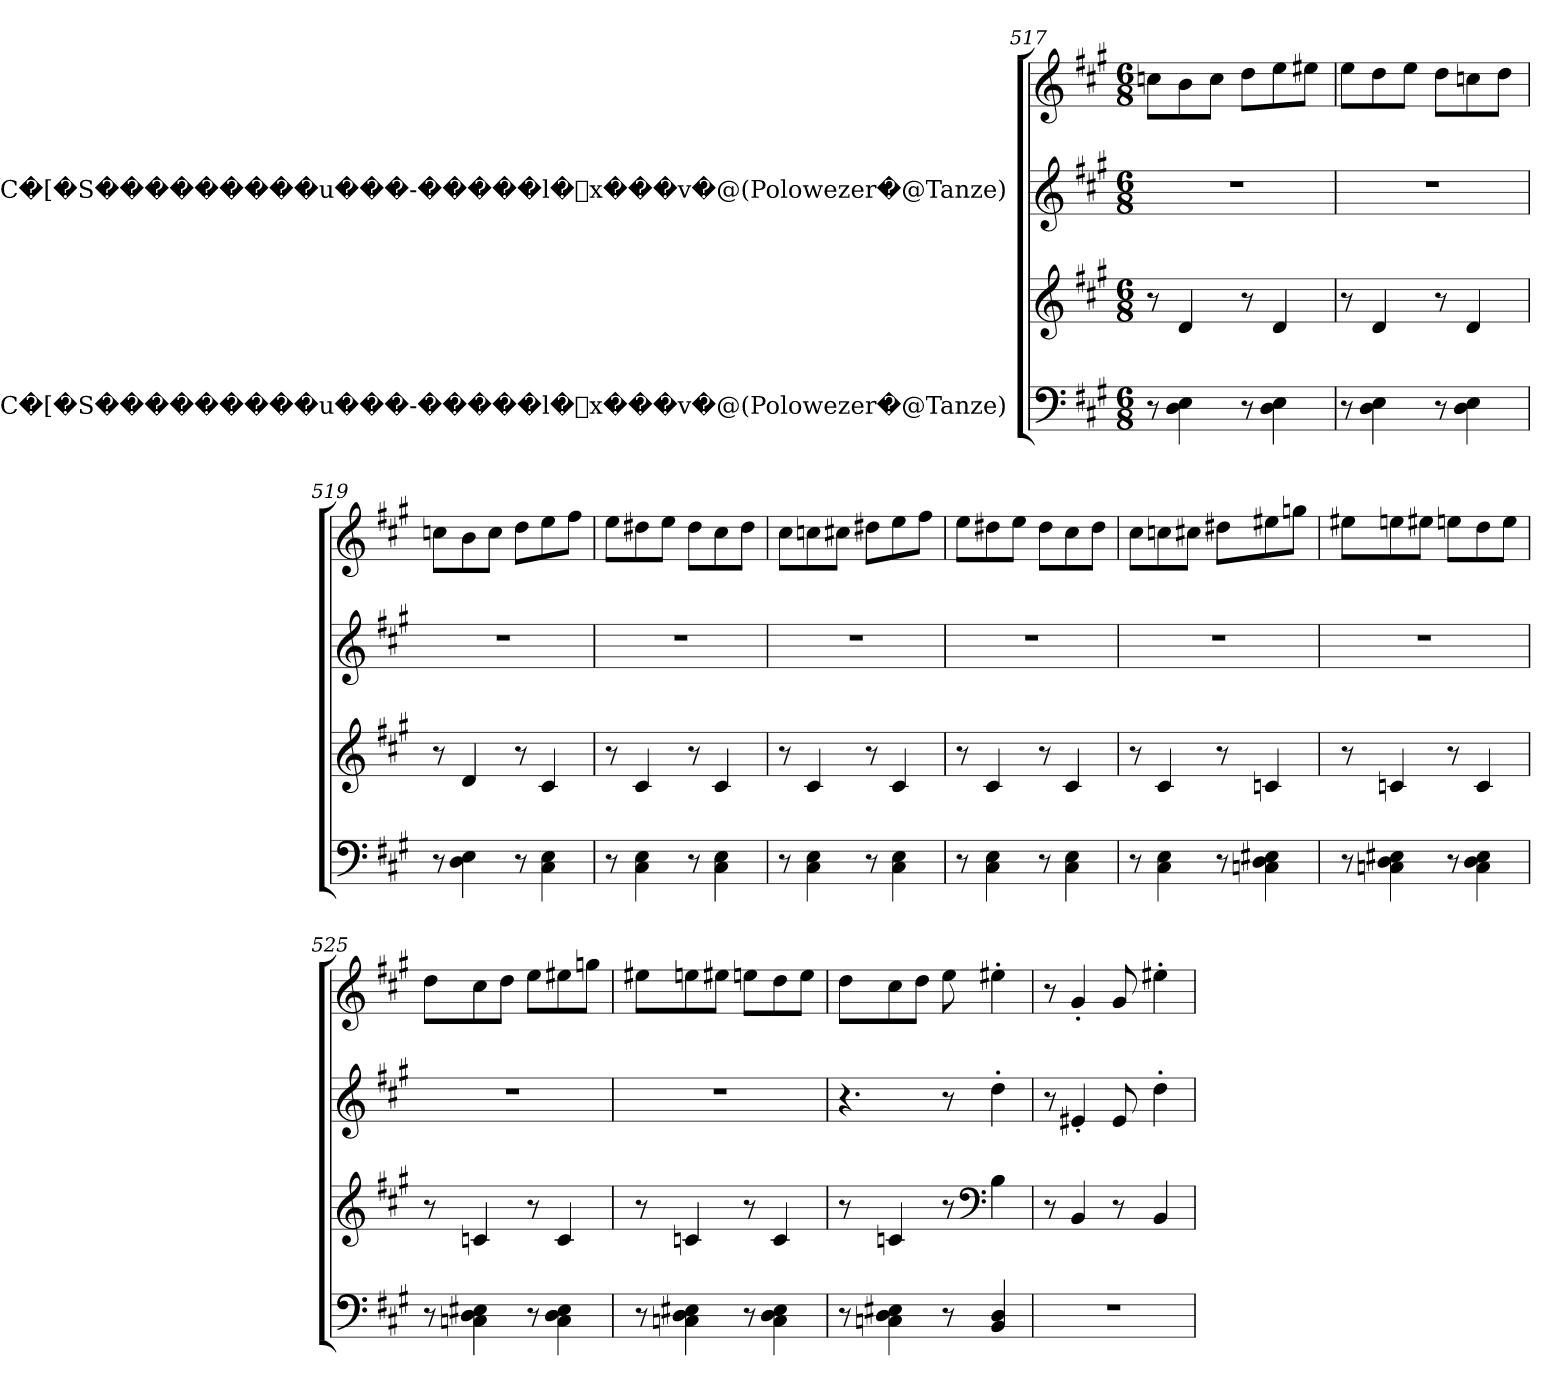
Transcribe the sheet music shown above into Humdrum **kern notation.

**kern	**kern	**kern	**kern
*part2	*part2	*part1	*part1
*staff4	*staff3	*staff2	*staff1
*I"钢琴, �C�[�S���������u���-�����l�ݗx���v�@(Polowezer�@Tanze)	*	*I"钢琴, �C�[�S���������u���-�����l�ݗx���v�@(Polowezer�@Tanze)	*
*clefF4	*clefG2	*clefG2	*clefG2
*k[f#c#g#]	*k[f#c#g#]	*k[f#c#g#]	*k[f#c#g#]
*M6/8	*M6/8	*M6/8	*M6/8
=517	=517	=517	=517
8r	8r	2.r	8ccn\L
4D\ 4E\	4d/	.	8b\
.	.	.	8cc\J
8r	8r	.	8dd\L
4D\ 4E\	4d/	.	8ee\
.	.	.	8ee#X\J
=518	=518	=518	=518
8r	8r	2.r	8ee\L
4D\ 4E\	4d/	.	8dd\
.	.	.	8ee\J
8r	8r	.	8dd\L
4D\ 4E\	4d/	.	8ccn\
.	.	.	8dd\J
=519	=519	=519	=519
8r	8r	2.r	8ccn\L
4D\ 4E\	4d/	.	8b\
.	.	.	8cc\J
8r	8r	.	8dd\L
4C#\ 4E\	4c#/	.	8ee\
.	.	.	8ff#\J
!!LO:LB:g=z
=520	=520	=520	=520
8r	8r	2.r	8ee\L
4C#\ 4E\	4c#/	.	8dd#X\
.	.	.	8ee\J
8r	8r	.	8dd#\L
4C#\ 4E\	4c#/	.	8cc#\
.	.	.	8dd#\J
=521	=521	=521	=521
8r	8r	2.r	8cc#\L
4C#\ 4E\	4c#/	.	8ccn\
.	.	.	8cc#X\J
8r	8r	.	8dd#X\L
4C#\ 4E\	4c#/	.	8ee\
.	.	.	8ff#\J
=522	=522	=522	=522
8r	8r	2.r	8ee\L
4C#\ 4E\	4c#/	.	8dd#X\
.	.	.	8ee\J
8r	8r	.	8dd#\L
4C#\ 4E\	4c#/	.	8cc#\
.	.	.	8dd#\J
=523	=523	=523	=523
8r	8r	2.r	8cc#\L
4C#\ 4E\	4c#/	.	8ccn\
.	.	.	8cc#X\J
8r	8r	.	8dd#X\L
4Cn\ 4D\ 4E#X\	4cn/	.	8ee#X\
.	.	.	8ggn\J
!!LO:LB:g=z
=524	=524	=524	=524
8r	8r	2.r	8ee#X\L
4Cn\ 4D\ 4E#X\	4cn/	.	8een\
.	.	.	8ee#X\J
8r	8r	.	8een\L
4C\ 4D\ 4E#\	4c/	.	8dd\
.	.	.	8ee\J
=525	=525	=525	=525
8r	8r	2.r	8dd\L
4Cn\ 4D\ 4E#X\	4cn/	.	8cc#\
.	.	.	8dd\J
8r	8r	.	8ee\L
4C\ 4D\ 4E#\	4c/	.	8ee#X\
.	.	.	8ggn\J
=526	=526	=526	=526
8r	8r	2.r	8ee#X\L
4Cn\ 4D\ 4E#X\	4cn/	.	8een\
.	.	.	8ee#X\J
8r	8r	.	8een\L
4C\ 4D\ 4E#\	4c/	.	8dd\
.	.	.	8ee\J
=527	=527	=527	=527
8r	8r	4.r	8dd\L
4Cn\ 4D\ 4E#X\	4cn/	.	8cc#\
.	.	.	8dd\J
8r	8r	8r	8ee\
*	*clefF4	*	*
4BB/ 4D/	4B\	4dd'\	4ee#X'\
!!LO:PB:g=z
=528	=528	=528	=528
2.r	8r	8r	8r
.	4BB/	4e#X'/	4g#'/
.	8r	8e#/	8g#/
.	4BB/	4dd'\	4ee#X'\
=	=	=	=
*-	*-	*-	*-
